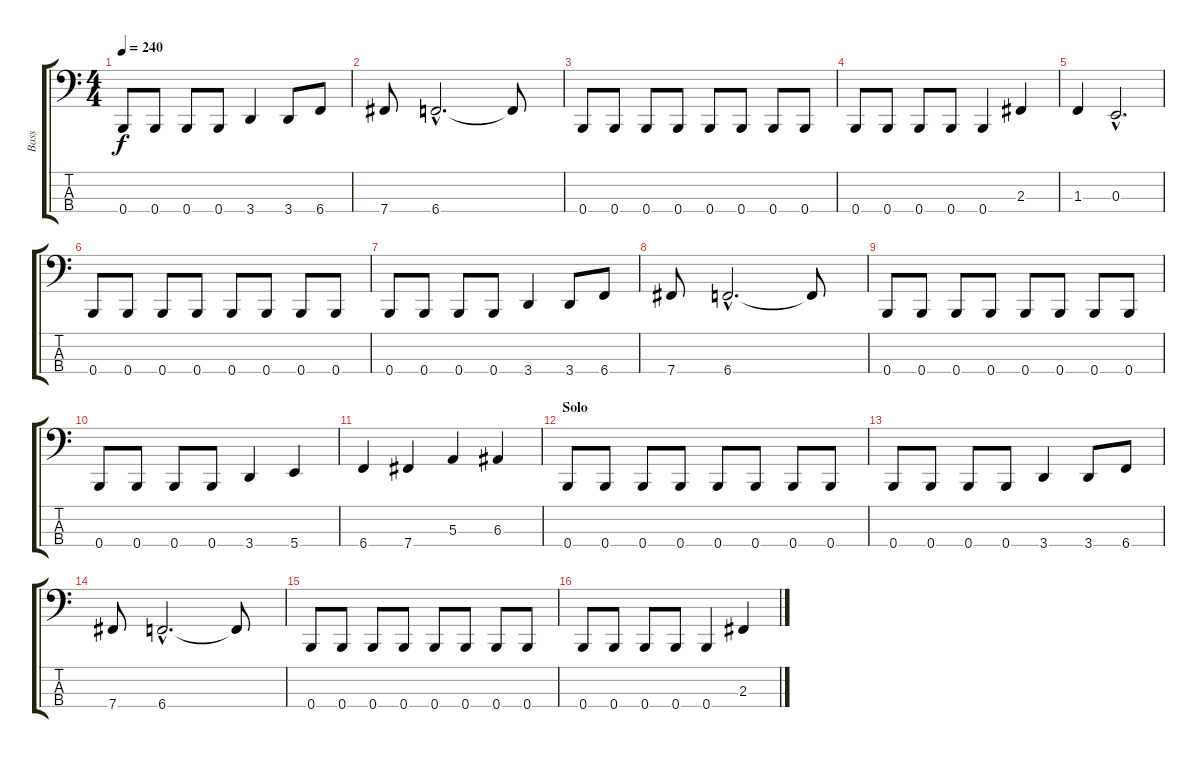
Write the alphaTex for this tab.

\track ("Bass" "Bass") {instrument electricbasspick}
\staff {score tabs}
\tuning (D2 A1 E1 B0) {hide}
\ts (4 4)
\tempo 240
\clef f4
\ks c
0.4.8{dy f} 0.4.8 0.4.8 0.4.8 3.4.4 3.4.8 6.4.8 |
7.4.8 6.4{hac}.2{d} 6.4{t}.8 |
0.4.8 0.4.8 0.4.8 0.4.8 0.4.8 0.4.8 0.4.8 0.4.8 |
0.4.8 0.4.8 0.4.8 0.4.8 0.4.4 2.3.4 |
1.3.4 0.3{hac}.2{d} |
0.4.8 0.4.8 0.4.8 0.4.8 0.4.8 0.4.8 0.4.8 0.4.8 |
0.4.8 0.4.8 0.4.8 0.4.8 3.4.4 3.4.8 6.4.8 |
7.4.8 6.4{hac}.2{d} 6.4{t}.8 |
0.4.8 0.4.8 0.4.8 0.4.8 0.4.8 0.4.8 0.4.8 0.4.8 |
0.4.8 0.4.8 0.4.8 0.4.8 3.4.4 5.4.4 |
6.4.4 7.4.4 5.3.4 6.3.4 |
\section ("" "Solo")
0.4.8 0.4.8 0.4.8 0.4.8 0.4.8 0.4.8 0.4.8 0.4.8 |
0.4.8 0.4.8 0.4.8 0.4.8 3.4.4 3.4.8 6.4.8 |
7.4.8 6.4{hac}.2{d} 6.4{t}.8 |
0.4.8 0.4.8 0.4.8 0.4.8 0.4.8 0.4.8 0.4.8 0.4.8 |
0.4.8 0.4.8 0.4.8 0.4.8 0.4.4 2.3.4
